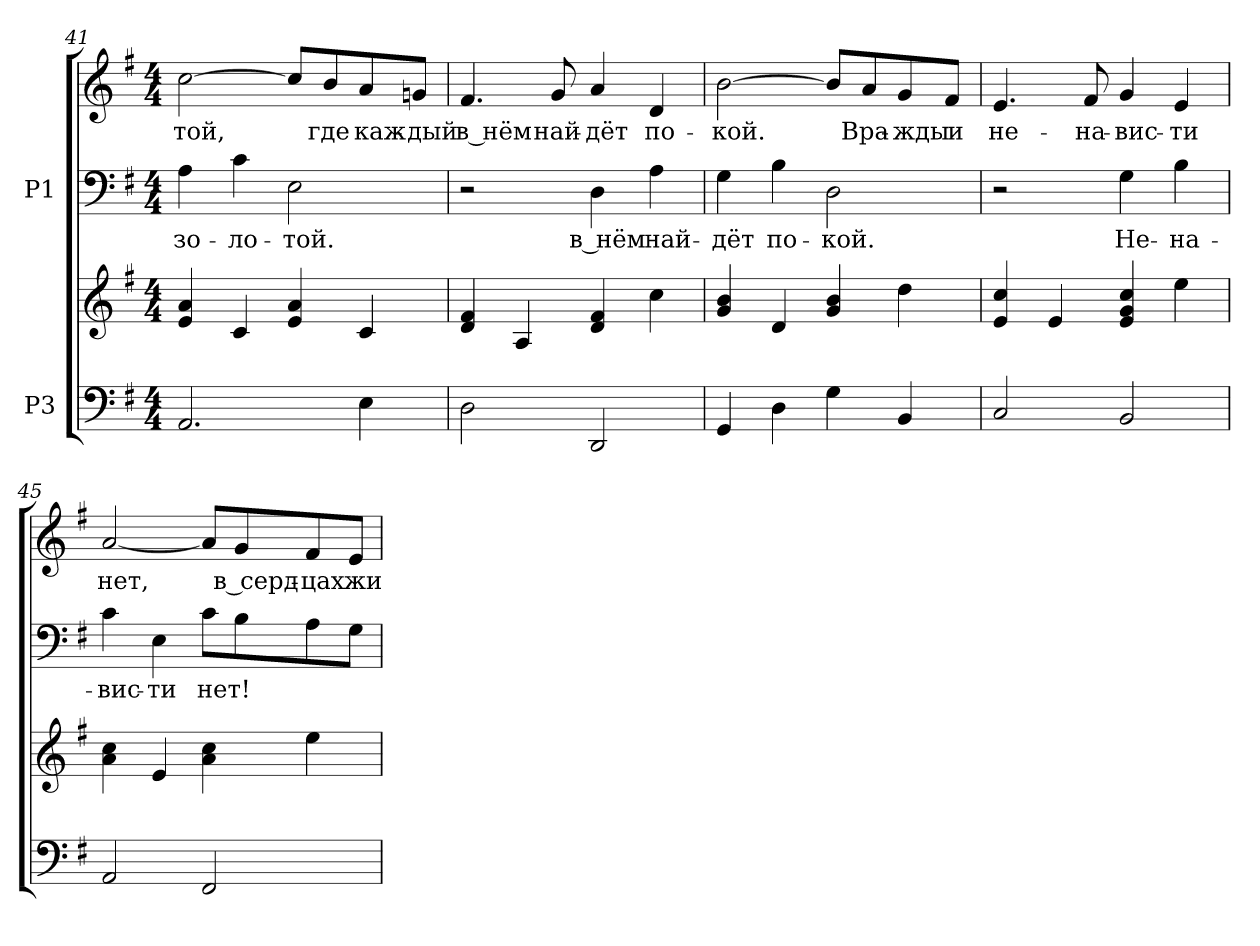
**kern	**kern	**kern	**text	**kern	**text
*part2	*part2	*part1	*part1	*part1	*part1
*staff4	*staff3	*staff2	*staff2	*staff1	*staff1
*I"P3	*	*I"P1	*	*	*
!!LO:LB:g=z
*clefF4	*clefG2	*clefF4	*	*clefG2	*
*k[f#]	*k[f#]	*k[f#]	*	*k[f#]	*
*e:	*e:	*e:	*	*e:	*
*M4/4	*M4/4	*M4/4	*	*M4/4	*
=41	=41	=41	=41	=41	=41
!	!	!	!LO:LY:a:color=#000000	!	!
!	!	!	!	!	!LO:LY:b:color=#000000
2.AAi/	4ei/ 4ai	4Ai\	зо-	[>2cci\	-той,
!	!	!	!LO:LY:a:color=#000000	!	!
.	4ci/	4ci\	-ло-	.	.
!	!	!	!LO:LY:a:color=#000000	!	!
.	4ei/ 4ai	2Ei\	-той.	8cci/L]	.
!	!	!	!	!	!LO:LY:b:color=#000000
.	.	.	.	8bi/	где
!	!	!	!	!	!LO:LY:b:color=#000000
4Ei\	4ci/	.	.	8ai/	каж-
!	!	!	!	!	!LO:LY:b:color=#000000
.	.	.	.	8gni/J	-дый
=42	=42	=42	=42	=42	=42
!	!	!	!	!	!LO:LY:b:color=#000000
2Di\	4di/ 4f#i	2r	.	4.f#i/	в нём
.	4Ai/	.	.	.	.
!	!	!	!	!	!LO:LY:b:color=#000000
.	.	.	.	8gi/	най-
!	!	!	!LO:LY:a:color=#000000	!	!
!	!	!	!	!	!LO:LY:b:color=#000000
2DDi/	4di/ 4f#i	4Di\	в нём	4ai/	-дёт
!	!	!	!LO:LY:a:color=#000000	!	!
!	!	!	!	!	!LO:LY:b:color=#000000
.	4cci\	4Ai\	най-	4di/	по-
=43	=43	=43	=43	=43	=43
!	!	!	!LO:LY:a:color=#000000	!	!
!	!	!	!	!	!LO:LY:b:color=#000000
4GGi/	4gi/ 4bi	4Gi\	-дёт	[>2bi\	-кой.
!	!	!	!LO:LY:a:color=#000000	!	!
4Di\	4di/	4Bi\	по-	.	.
!	!	!	!LO:LY:a:color=#000000	!	!
4Gi\	4gi/ 4bi	2Di\	-кой.	8bi/L]	.
!	!	!	!	!	!LO:LY:b:color=#000000
.	.	.	.	8ai/	Вра-
!	!	!	!	!	!LO:LY:b:color=#000000
4BBi/	4ddi\	.	.	8gi/	-жды
!	!	!	!	!	!LO:LY:b:color=#000000
.	.	.	.	8f#i/J	и
=44	=44	=44	=44	=44	=44
!	!	!	!	!	!LO:LY:b:color=#000000
2Ci/	4ei/ 4cci	2r	.	4.ei/	не-
.	4ei/	.	.	.	.
!	!	!	!	!	!LO:LY:b:color=#000000
.	.	.	.	8f#i/	-на-
!	!	!	!LO:LY:a:color=#000000	!	!
!	!	!	!	!	!LO:LY:b:color=#000000
2BBi/	4ei/ 4gi 4cci	4Gi\	Не-	4gi/	-вис-
!	!	!	!LO:LY:a:color=#000000	!	!
!	!	!	!	!	!LO:LY:b:color=#000000
.	4eei\	4Bi\	-на-	4ei/	-ти
!!LO:PB:g=z
=45	=45	=45	=45	=45	=45
!	!	!	!LO:LY:a:color=#000000	!	!
!	!	!	!	!	!LO:LY:b:color=#000000
2AAi/	4ai\ 4cci	4ci\	-вис-	[<2ai/	нет,
!	!	!	!LO:LY:a:color=#000000	!	!
.	4ei/	4Ei\	-ти	.	.
!	!	!	!LO:LY:a:color=#000000	!	!
2FF#i/	4ai\ 4cci	8ci\L	нет!	8ai/L]	.
!	!	!	!	!	!LO:LY:b:color=#000000
.	.	8Bi\	.	8gi/	в серд-
!	!	!	!	!	!LO:LY:b:color=#000000
.	4eei\	8Ai\	.	8f#i/	-цах
!	!	!	!	!	!LO:LY:b:color=#000000
.	.	8Gi\J	.	8ei/J	жи-
=	=	=	=	=	=
*-	*-	*-	*-	*-	*-
